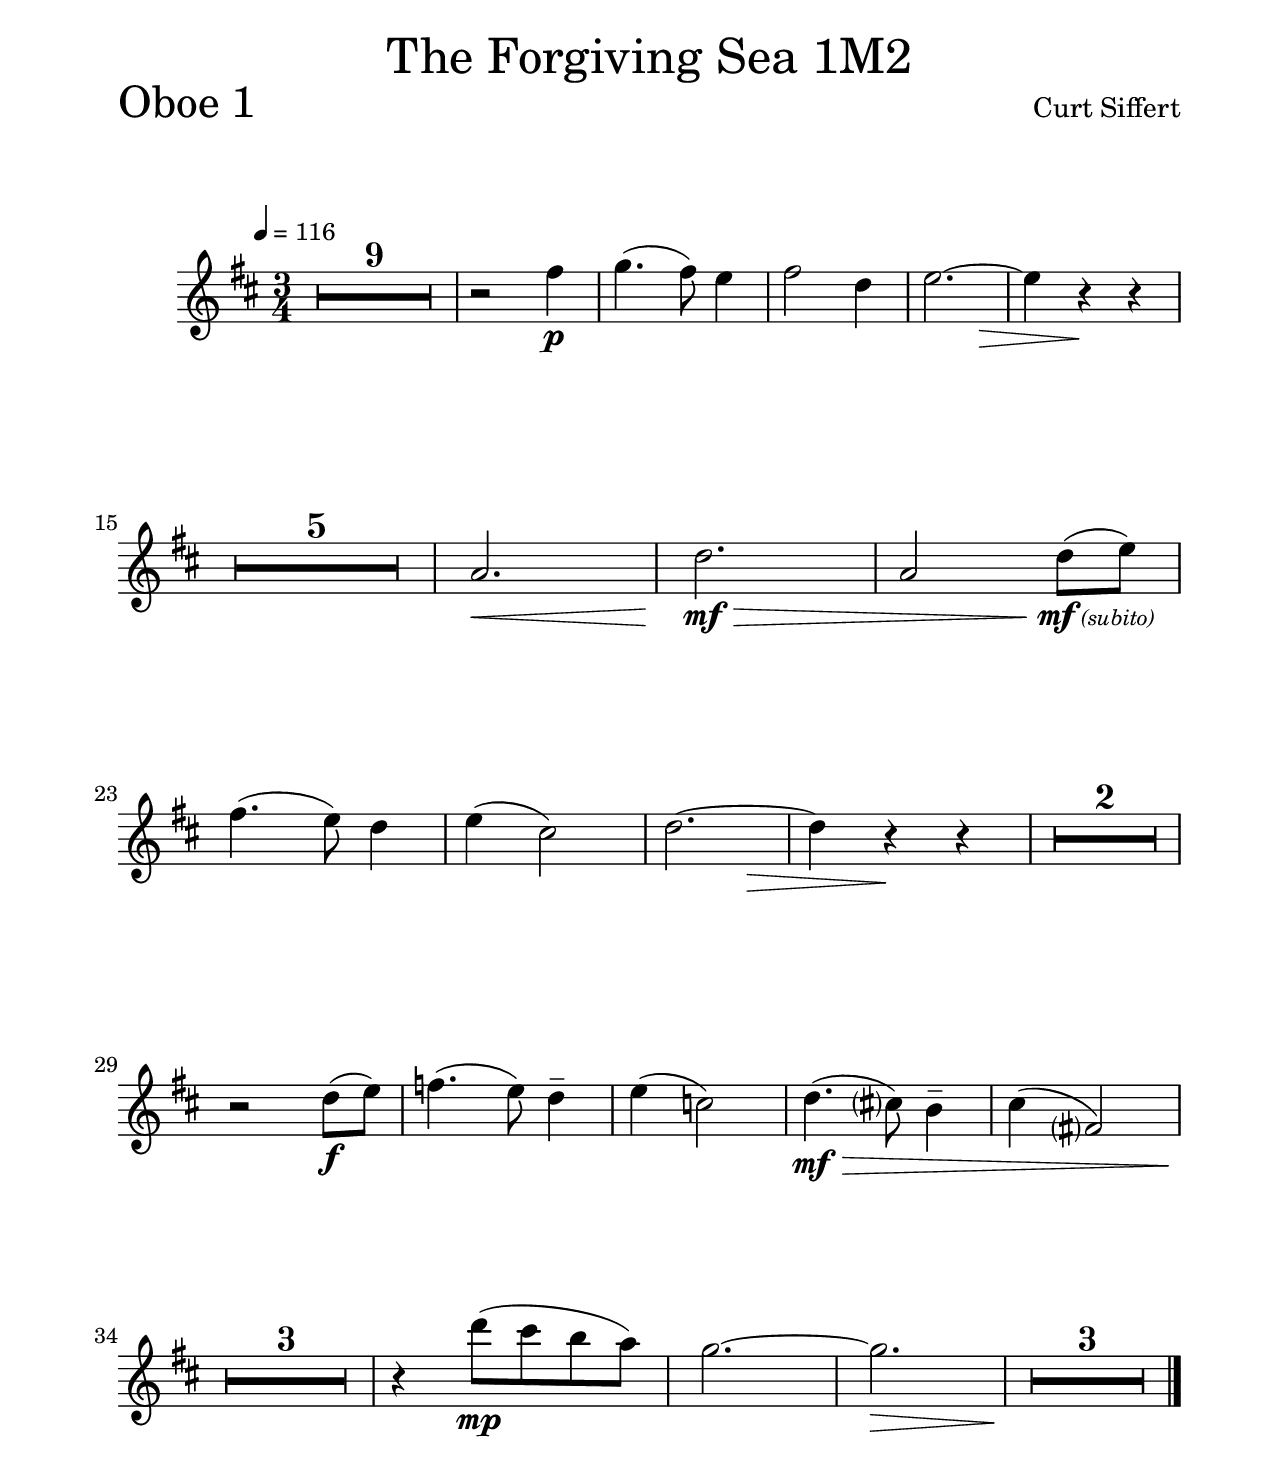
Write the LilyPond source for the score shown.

\version "2.16.0"
\include "english.ly"
\include "../lib/parts.ily"

\header {
  	instrument = \markup \larger \larger "Oboe 1"
}

\version "2.24.0"
\include "english.ly"

 #(ly:set-option 'relative-includes #t)
\version "2.24.0"
\include "english.ly"

% calculate x-alignment based on attribute text + dynamic text
% this has to be a markup-command to get stencil-extent based on (interpret-markup layout props ...)
#(define-markup-command (center-dyn layout props atr-text dyn)(markup? string?)
  "x-align on center of dynamic"
  (let* (
          (text (string-append " " atr-text))
          (atr-stencil (interpret-markup layout props (markup #:normal-text #:tiny #:italic text)))
          (dyn-stencil (interpret-markup layout props (markup #:dynamic dyn)))
          (atr-x-ext (ly:stencil-extent atr-stencil X))
          (dyn-x-ext (ly:stencil-extent dyn-stencil X))
          (atr-x (- (cdr atr-x-ext)(car atr-x-ext)))
          (dyn-x (- (cdr dyn-x-ext)(car dyn-x-ext)))
          (x-align
            (* (-
                 (/ (+ atr-x (/ dyn-x 2)) (+ atr-x dyn-x) )
                 0.5) -2)
          )
        )
        (interpret-markup layout props (markup #:halign x-align #:concat (#:dynamic dyn #:normal-text #:tiny #:italic text)))
))
% define a 'new' attributed dynamic script
#(define (make-atr-dynamic-script atr dyn)
        (let ((dynamic (make-dynamic-script (markup #:center-dyn atr dyn))))
             (ly:music-set-property! dynamic 'tweaks (acons 'X-offset 0 (ly:music-property dynamic 'tweaks)))
             dynamic))


% define some attributed dynamics
subp = #(make-atr-dynamic-script "(subito)" "mf")

oboeOneNotes = \relative c'' {

	\time 3/4
	\key d \major
	\set tieWaitForNote = ##t
	
	R2.*9
	r2 fs4\p |
	g4.( fs8) e4 |
	fs2 d4 |
	<< e2.~ {s2 s4\> } >> | 
	e4 r\! r |
	
	\tag #'part { \break }
	
	R2.*5
	a,2.\< |
	d2.\mf\> |
	a2 d8\subp( e) |

	\tag #'part { \break }
	
	fs4.( e8) d4 |
	e( cs2) |
	<< d2.~ {s2 s4\> } >> |
	d4 r\! r |
	
	R2.*2

	\tag #'part { \break }

	r2 d8\f( e) |
	f4.( e8) d4-- |
	e( c2) |
	d4.\mf\>( cs?8) b4-- | 
	cs( fs,?2) |
	
	\tag #'part { \break }

	R4*9\!
	r4 d''8\mp( cs b a) |
	g2.~ |
	g2.\> |

	R2.*3\!
		
	\bar "|."
		
}



\relative c'' { 
	\everyPartScore
	\keepWithTag #'part \oboeOneNotes
}	
